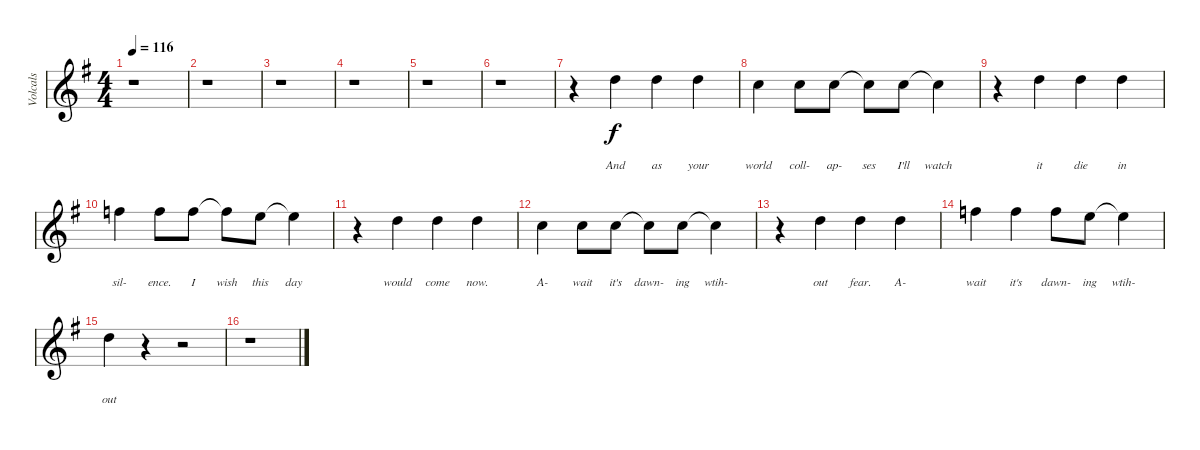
\track ("Volcals" "Volcals") {instrument acousticguitarsteel}
\staff {score}
\tuning (D4 A3 F3 C3 G2 D2) {hide}
\ts (4 4)
\tempo 116
\clef g2
\ks eminor
r.1{dy f} |
r.1 |
r.1 |
r.1 |
r.1 |
r.1 |
r.4 0.1.4{lyrics (0 "") lyrics (1 "") lyrics (2 "") lyrics (3 "And") lyrics (4 "")} 0.1.4{lyrics (0 "") lyrics (1 "") lyrics (2 "") lyrics (3 "as") lyrics (4 "")} 0.1.4{lyrics (0 "") lyrics (1 "") lyrics (2 "") lyrics (3 "your") lyrics (4 "")} |
3.2.4{lyrics (0 "") lyrics (1 "") lyrics (2 "") lyrics (3 "world") lyrics (4 "")} 3.2.8{lyrics (0 "") lyrics (1 "") lyrics (2 "") lyrics (3 "coll-") lyrics (4 "")} 3.2.8{lyrics (0 "") lyrics (1 "") lyrics (2 "") lyrics (3 "ap-") lyrics (4 "")} 3.2{t}.8{lyrics (0 "") lyrics (1 "") lyrics (2 "") lyrics (3 "ses") lyrics (4 "")} 3.2.8{lyrics (0 "") lyrics (1 "") lyrics (2 "") lyrics (3 "I'll") lyrics (4 "")} 3.2{t}.4{lyrics (0 "") lyrics (1 "") lyrics (2 "") lyrics (3 "watch") lyrics (4 "")} |
r.4 0.1.4{lyrics (0 "") lyrics (1 "") lyrics (2 "") lyrics (3 "it") lyrics (4 "")} 0.1.4{lyrics (0 "") lyrics (1 "") lyrics (2 "") lyrics (3 "die") lyrics (4 "")} 0.1.4{lyrics (0 "") lyrics (1 "") lyrics (2 "") lyrics (3 "in") lyrics (4 "")} |
3.1.4{lyrics (0 "") lyrics (1 "") lyrics (2 "") lyrics (3 "sil-") lyrics (4 "")} 3.1.8{lyrics (0 "") lyrics (1 "") lyrics (2 "") lyrics (3 "ence.") lyrics (4 "")} 3.1.8{lyrics (0 "") lyrics (1 "") lyrics (2 "") lyrics (3 "I") lyrics (4 "")} 3.1{t}.8{lyrics (0 "") lyrics (1 "") lyrics (2 "") lyrics (3 "wish") lyrics (4 "")} 2.1.8{lyrics (0 "") lyrics (1 "") lyrics (2 "") lyrics (3 "this") lyrics (4 "")} 2.1{t}.4{lyrics (0 "") lyrics (1 "") lyrics (2 "") lyrics (3 "day") lyrics (4 "")} |
r.4 0.1.4{lyrics (0 "") lyrics (1 "") lyrics (2 "") lyrics (3 "would") lyrics (4 "")} 0.1.4{lyrics (0 "") lyrics (1 "") lyrics (2 "") lyrics (3 "come") lyrics (4 "")} 0.1.4{lyrics (0 "") lyrics (1 "") lyrics (2 "") lyrics (3 "now.") lyrics (4 "")} |
3.2.4{lyrics (0 "") lyrics (1 "") lyrics (2 "") lyrics (3 "A-") lyrics (4 "")} 3.2.8{lyrics (0 "") lyrics (1 "") lyrics (2 "") lyrics (3 "wait") lyrics (4 "")} 3.2.8{lyrics (0 "") lyrics (1 "") lyrics (2 "") lyrics (3 "it's") lyrics (4 "")} 3.2{t}.8{lyrics (0 "") lyrics (1 "") lyrics (2 "") lyrics (3 "dawn-") lyrics (4 "")} 3.2.8{lyrics (0 "") lyrics (1 "") lyrics (2 "") lyrics (3 "ing") lyrics (4 "")} 3.2{t}.4{lyrics (0 "") lyrics (1 "") lyrics (2 "") lyrics (3 "wtih-") lyrics (4 "")} |
r.4 0.1.4{lyrics (0 "") lyrics (1 "") lyrics (2 "") lyrics (3 "out") lyrics (4 "")} 0.1.4{lyrics (0 "") lyrics (1 "") lyrics (2 "") lyrics (3 "fear.") lyrics (4 "")} 0.1.4{lyrics (0 "") lyrics (1 "") lyrics (2 "") lyrics (3 "A-") lyrics (4 "")} |
3.1.4{lyrics (0 "") lyrics (1 "") lyrics (2 "") lyrics (3 "wait") lyrics (4 "")} 3.1.4{lyrics (0 "") lyrics (1 "") lyrics (2 "") lyrics (3 "it's") lyrics (4 "")} 3.1.8{lyrics (0 "") lyrics (1 "") lyrics (2 "") lyrics (3 "dawn-") lyrics (4 "")} 2.1.8{lyrics (0 "") lyrics (1 "") lyrics (2 "") lyrics (3 "ing") lyrics (4 "")} 2.1{t}.4{lyrics (0 "") lyrics (1 "") lyrics (2 "") lyrics (3 "wtih-") lyrics (4 "")} |
0.1.4{lyrics (0 "") lyrics (1 "") lyrics (2 "") lyrics (3 "out") lyrics (4 "")} r.4 r.2 |
r.1
